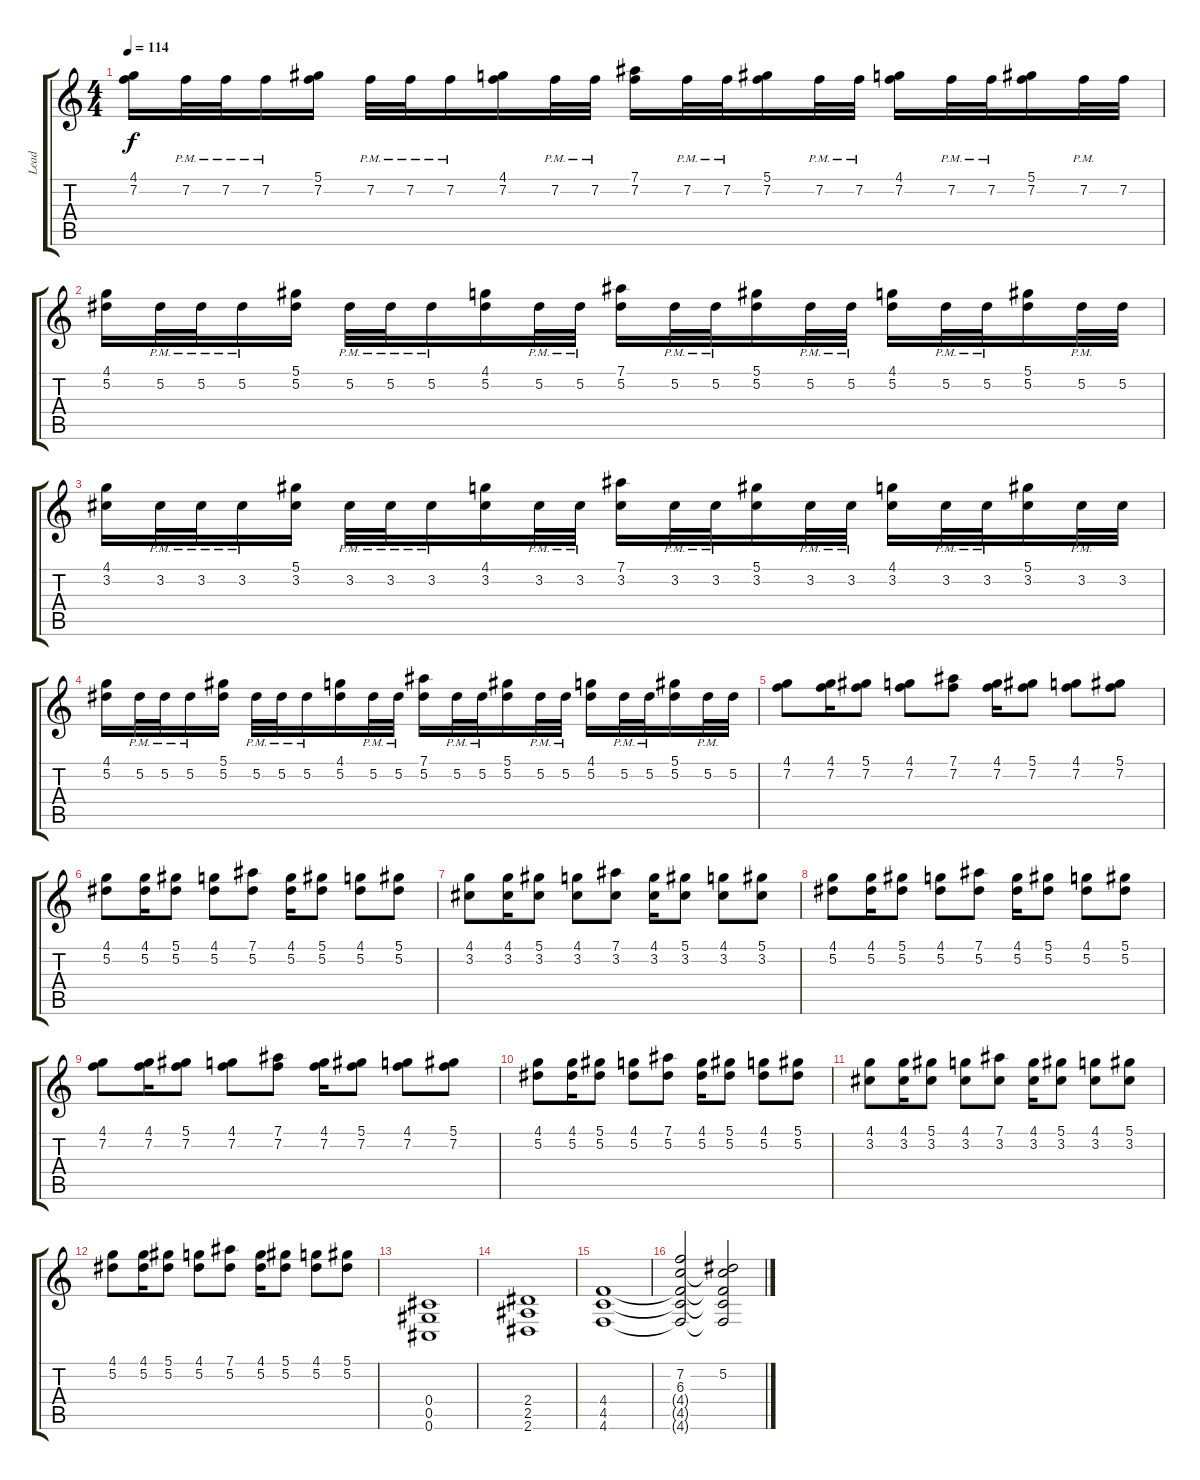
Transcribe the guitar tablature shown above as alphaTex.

\track ("Lead" "Lead") {instrument distortionguitar}
\staff {score tabs}
\tuning (Eb4 Bb3 Gb3 Db3 Ab2 Db2) {hide}
\ts (4 4)
\tempo 114
\clef g2
\ks c
(4.1 7.2).16{dy f instrument distortionguitar} 7.2{pm}.32 7.2{pm}.32 7.2{pm}.16 (5.1 7.2).16 7.2{pm}.32 7.2{pm}.32 7.2{pm}.16 (4.1 7.2).16 7.2{pm}.32 7.2{pm}.32 (7.1 7.2).16 7.2{pm}.32 7.2{pm}.32 (5.1 7.2).16 7.2{pm}.32 7.2{pm}.32 (4.1 7.2).16 7.2{pm}.32 7.2{pm}.32 (5.1 7.2).16 7.2{pm}.32 7.2.32 |
(4.1 5.2).16 5.2{pm}.32 5.2{pm}.32 5.2{pm}.16 (5.1 5.2).16 5.2{pm}.32 5.2{pm}.32 5.2{pm}.16 (4.1 5.2).16 5.2{pm}.32 5.2{pm}.32 (7.1 5.2).16 5.2{pm}.32 5.2{pm}.32 (5.1 5.2).16 5.2{pm}.32 5.2{pm}.32 (4.1 5.2).16 5.2{pm}.32 5.2{pm}.32 (5.1 5.2).16 5.2{pm}.32 5.2.32 |
(4.1 3.2).16 3.2{pm}.32 3.2{pm}.32 3.2{pm}.16 (5.1 3.2).16 3.2{pm}.32 3.2{pm}.32 3.2{pm}.16 (4.1 3.2).16 3.2{pm}.32 3.2{pm}.32 (7.1 3.2).16 3.2{pm}.32 3.2{pm}.32 (5.1 3.2).16 3.2{pm}.32 3.2{pm}.32 (4.1 3.2).16 3.2{pm}.32 3.2{pm}.32 (5.1 3.2).16 3.2{pm}.32 3.2.32 |
(4.1 5.2).16 5.2{pm}.32 5.2{pm}.32 5.2{pm}.16 (5.1 5.2).16 5.2{pm}.32 5.2{pm}.32 5.2{pm}.16 (4.1 5.2).16 5.2{pm}.32 5.2{pm}.32 (7.1 5.2).16 5.2{pm}.32 5.2{pm}.32 (5.1 5.2).16 5.2{pm}.32 5.2{pm}.32 (4.1 5.2).16 5.2{pm}.32 5.2{pm}.32 (5.1 5.2).16 5.2{pm}.32 5.2.32 |
(4.1 7.2).8 (4.1 7.2).16 (5.1 7.2).8 (4.1 7.2).8 (7.1 7.2).8 (4.1 7.2).16 (5.1 7.2).8 (4.1 7.2).8 (5.1 7.2).8 |
(4.1 5.2).8 (4.1 5.2).16 (5.1 5.2).8 (4.1 5.2).8 (7.1 5.2).8 (4.1 5.2).16 (5.1 5.2).8 (4.1 5.2).8 (5.1 5.2).8 |
(4.1 3.2).8 (4.1 3.2).16 (5.1 3.2).8 (4.1 3.2).8 (7.1 3.2).8 (4.1 3.2).16 (5.1 3.2).8 (4.1 3.2).8 (5.1 3.2).8 |
(4.1 5.2).8 (4.1 5.2).16 (5.1 5.2).8 (4.1 5.2).8 (7.1 5.2).8 (4.1 5.2).16 (5.1 5.2).8 (4.1 5.2).8 (5.1 5.2).8 |
(4.1 7.2).8 (4.1 7.2).16 (5.1 7.2).8 (4.1 7.2).8 (7.1 7.2).8 (4.1 7.2).16 (5.1 7.2).8 (4.1 7.2).8 (5.1 7.2).8 |
(4.1 5.2).8 (4.1 5.2).16 (5.1 5.2).8 (4.1 5.2).8 (7.1 5.2).8 (4.1 5.2).16 (5.1 5.2).8 (4.1 5.2).8 (5.1 5.2).8 |
(4.1 3.2).8 (4.1 3.2).16 (5.1 3.2).8 (4.1 3.2).8 (7.1 3.2).8 (4.1 3.2).16 (5.1 3.2).8 (4.1 3.2).8 (5.1 3.2).8 |
(4.1 5.2).8 (4.1 5.2).16 (5.1 5.2).8 (4.1 5.2).8 (7.1 5.2).8 (4.1 5.2).16 (5.1 5.2).8 (4.1 5.2).8 (5.1 5.2).8 |
(0.4 0.5 0.6).1 |
(2.4 2.5 2.6).1 |
(4.4 4.5 4.6).1 |
(7.2 6.3 4.4{t} 4.5{t} 4.6{t}).2 (5.2 6.3{t} 4.4{t} 4.5{t} 4.6{t}).2
